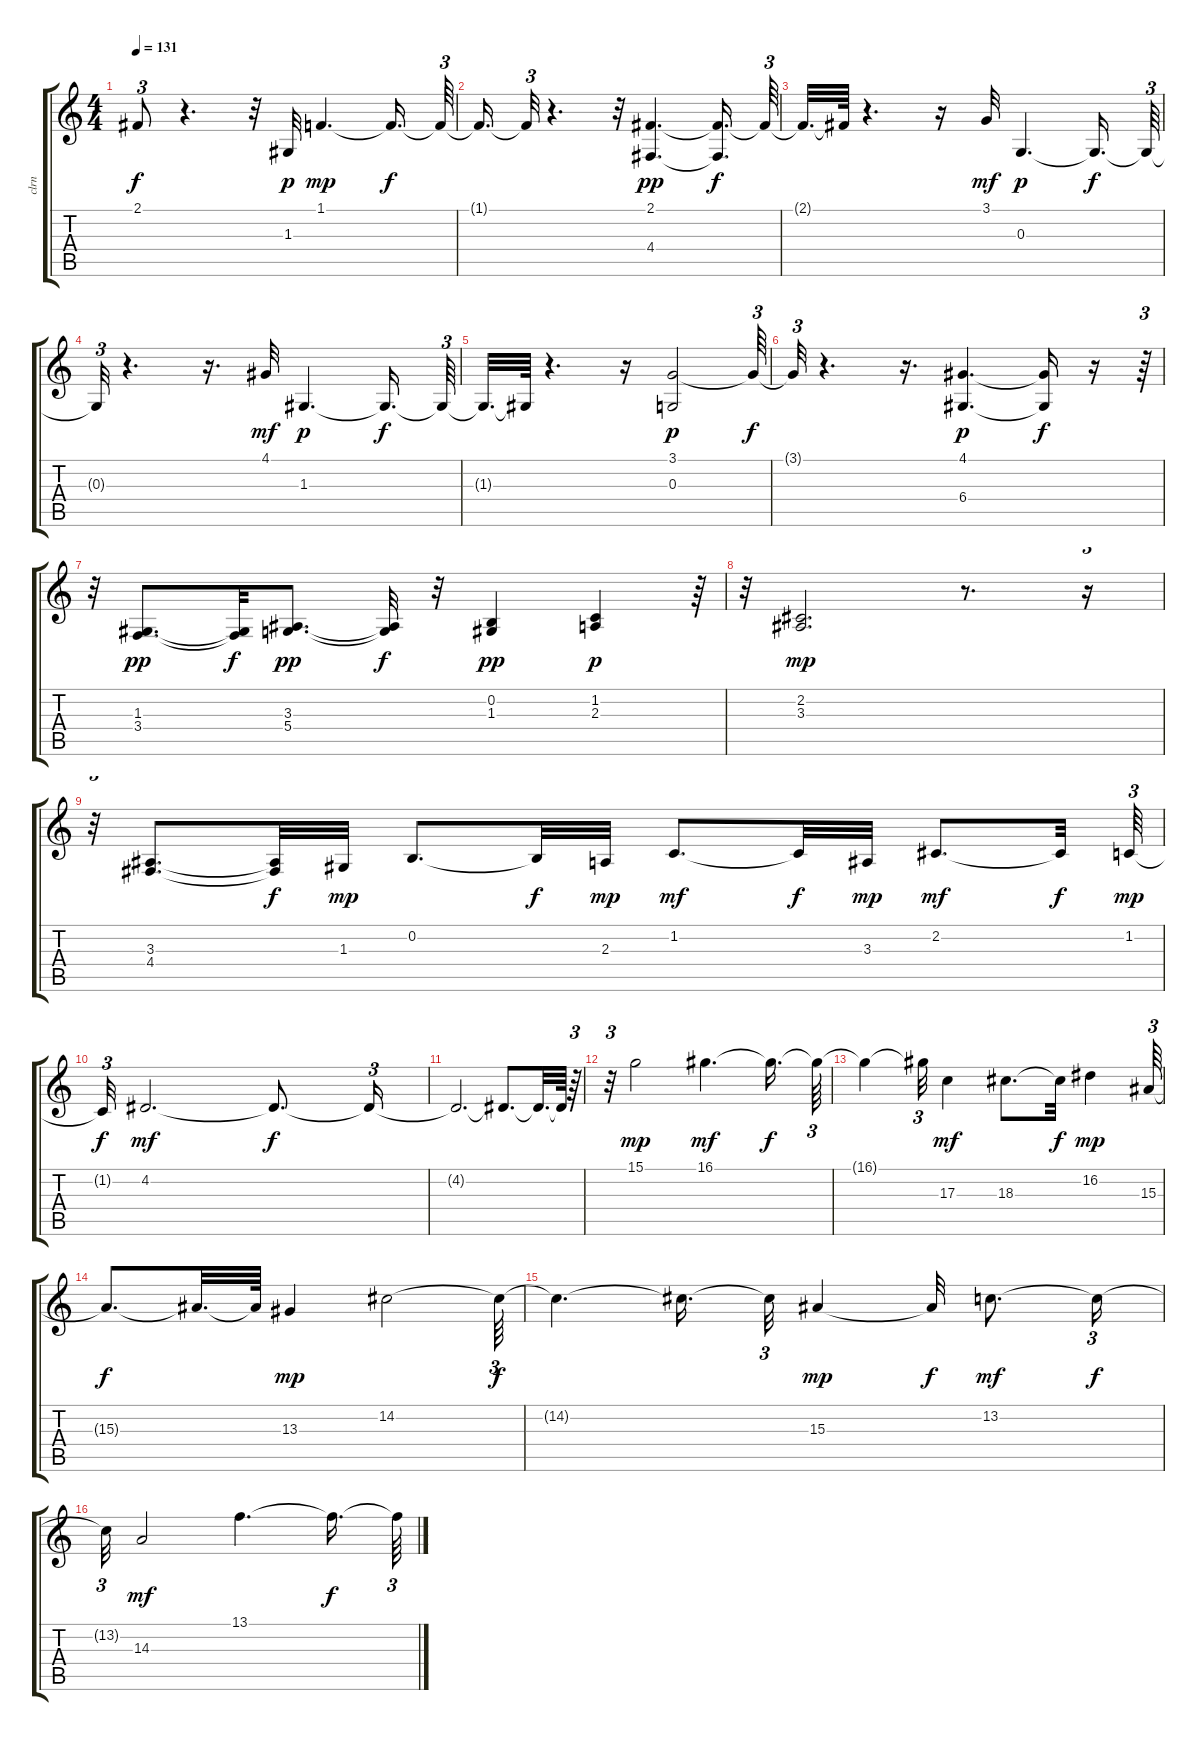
\track ("clrn" "clrn") {instrument clarinet}
\staff {score tabs}
\tuning (E4 B3 G3 D3 A2 E2) {hide}
\ts (4 4)
\tempo 131
\clef g2
\ks c
2.1{t}.8{tu (3 2) dy f} r.4{d} r.32 1.3.32{dy p} 1.1.4{d dy mp} 1.1{t}.16{d dy f} 1.1{t}.64{tu (3 2)} |
1.1{t}.16{d} 1.1{t}.32{tu (3 2)} r.4{d} r.32 (2.1 4.4).4{d dy pp} (2.1{t} 4.4{t}).16{d dy f} 2.1{t}.64{tu (3 2)} |
2.1{t}.32{d} 2.1{t}.64 r.4{d} r.16 3.1.32{dy mf} 0.3.4{d dy p} 0.3{t}.16{d dy f} 0.3{t}.64{tu (3 2)} |
0.3{t}.32{tu (3 2)} r.4{d} r.16{d} 4.1.32{dy mf} 1.3.4{d dy p} 1.3{t}.16{d dy f} 1.3{t}.64{tu (3 2)} |
1.3{t}.32{d} 1.3{t}.64 r.4{d} r.16 (3.1 0.3).2{dy p} 3.1{t}.64{tu (3 2) dy f} |
3.1{t}.32{tu (3 2)} r.4{d} r.16{d} (4.1 6.4).4{d dy p} (4.1{t} 6.4{t}).16{dy f} r.16 r.64{tu (3 2)} |
r.32{tu (3 2)} (1.3 3.4).8{d dy pp} (1.3{t} 3.4{t}).32{dy f} (3.3 5.4).8{d dy pp} (3.3{t} 5.4{t}).32{dy f} r.32 (0.2 1.3).4{dy pp} (1.2 2.3).4{dy p} r.64{tu (3 2)} |
r.32{tu (3 2)} (2.2 3.3).2{d dy mp} r.8{d} r.16{tu (3 2)} |
r.32{tu (3 2)} (3.3 4.4).8{d} (3.3{t} 4.4{t}).32{dy f} 1.3.32{dy mp} 0.2.8{d} 0.2{t}.32{dy f} 2.3.32{dy mp} 1.2.8{d dy mf} 1.2{t}.32{dy f} 3.3.32{dy mp} 2.2.8{d dy mf} 2.2{t}.32{dy f} 1.2.64{tu (3 2) dy mp} |
1.2{t}.32{tu (3 2) dy f} 4.2.2{d dy mf} 4.2{t}.8{d dy f} 4.2{t}.16{tu (3 2)} |
4.2{t}.2{d} 4.2{t}.8{d} 4.2{t}.32{d} 4.2{t}.64 r.64{tu (3 2)} |
r.32{tu (3 2)} 15.1.2{dy mp} 16.1.4{d dy mf} 16.1{t}.16{d dy f} 16.1{t}.64{tu (3 2)} |
16.1{t}.4 16.1{t}.32{tu (3 2)} 17.3.4{dy mf} 18.3.8{d} 18.3{t}.32{dy f} 16.2.4{dy mp} 15.3.64{tu (3 2)} |
15.3{t}.8{d dy f} 15.3{t}.32{d} 15.3{t}.64 13.3.4{dy mp} 14.2.2 14.2{t}.64{tu (3 2) dy f} |
14.2{t}.4{d} 14.2{t}.16{d} 14.2{t}.32{tu (3 2)} 15.3.4{dy mp} 15.3{t}.32{dy f} 13.2.8{d dy mf} 13.2{t}.16{tu (3 2) dy f} |
13.2{t}.32{tu (3 2)} 14.3.2{dy mf} 13.1.4{d} 13.1{t}.16{d dy f} 13.1{t}.64{tu (3 2)}
